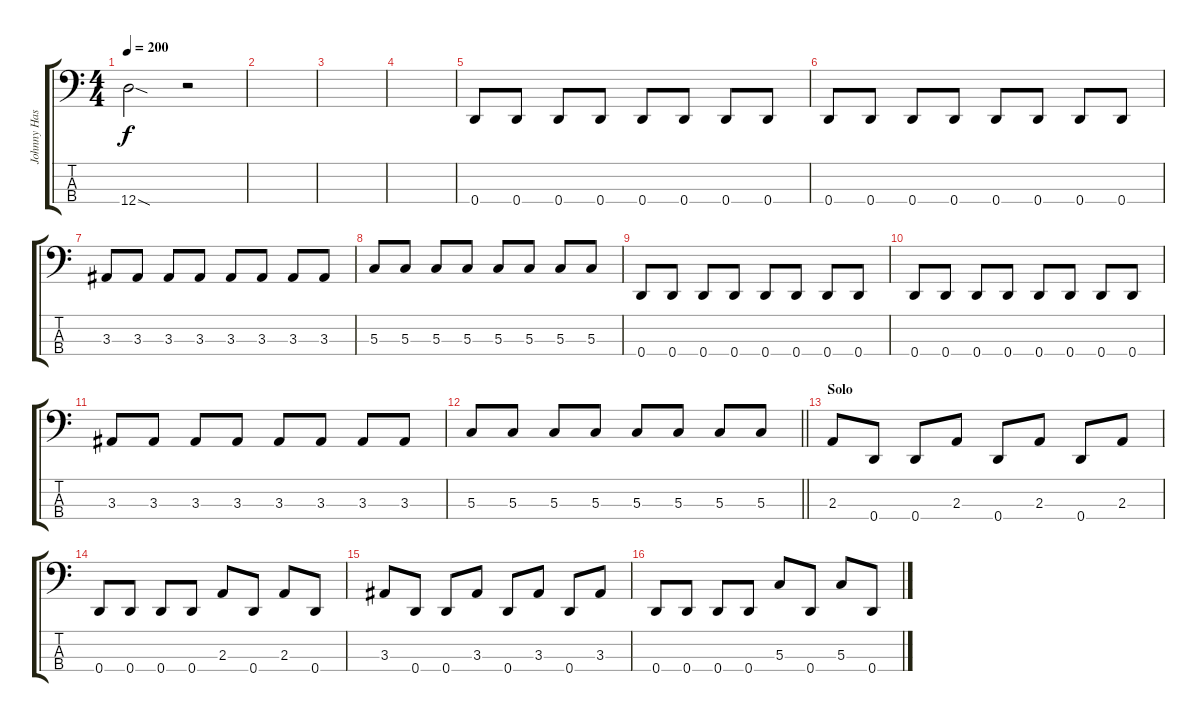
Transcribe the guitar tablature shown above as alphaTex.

\track ("Johnny Hass" "Johnny Has") {instrument electricbassfinger}
\staff {score tabs}
\tuning (F2 C2 G1 D1) {hide}
\ts (4 4)
\tempo 200
\clef f4
\ks c
12.4{sod}.2{dy f} r.2 |
|
|
|
0.4.8 0.4.8 0.4.8 0.4.8 0.4.8 0.4.8 0.4.8 0.4.8 |
0.4.8 0.4.8 0.4.8 0.4.8 0.4.8 0.4.8 0.4.8 0.4.8 |
3.3.8 3.3.8 3.3.8 3.3.8 3.3.8 3.3.8 3.3.8 3.3.8 |
5.3.8 5.3.8 5.3.8 5.3.8 5.3.8 5.3.8 5.3.8 5.3.8 |
0.4.8 0.4.8 0.4.8 0.4.8 0.4.8 0.4.8 0.4.8 0.4.8 |
0.4.8 0.4.8 0.4.8 0.4.8 0.4.8 0.4.8 0.4.8 0.4.8 |
3.3.8 3.3.8 3.3.8 3.3.8 3.3.8 3.3.8 3.3.8 3.3.8 |
\barLineRight lightlight
5.3.8 5.3.8 5.3.8 5.3.8 5.3.8 5.3.8 5.3.8 5.3.8 |
\section ("" "Solo")
2.3.8 0.4.8 0.4.8 2.3.8 0.4.8 2.3.8 0.4.8 2.3.8 |
0.4.8 0.4.8 0.4.8 0.4.8 2.3.8 0.4.8 2.3.8 0.4.8 |
3.3.8 0.4.8 0.4.8 3.3.8 0.4.8 3.3.8 0.4.8 3.3.8 |
0.4.8 0.4.8 0.4.8 0.4.8 5.3.8 0.4.8 5.3.8 0.4.8
